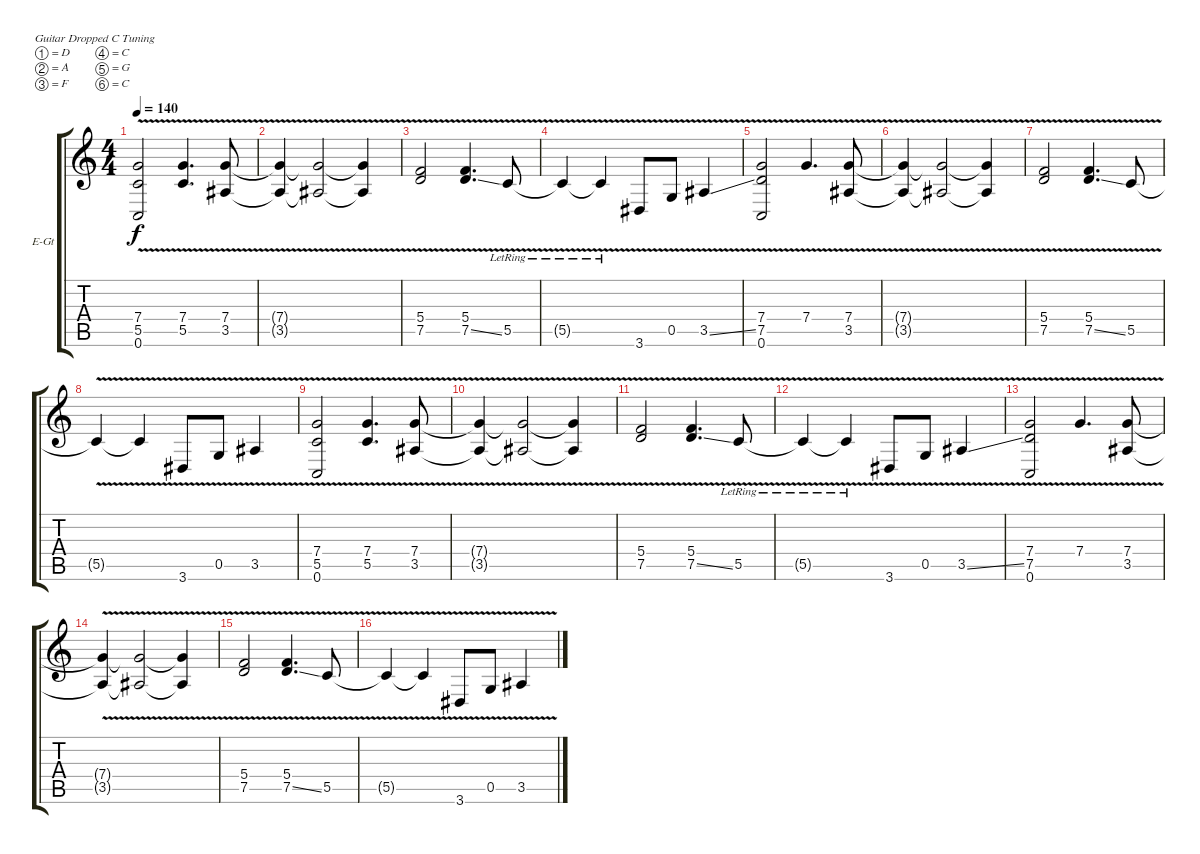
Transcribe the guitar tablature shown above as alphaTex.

\bracketExtendMode groupsimilarinstruments
\firstSystemTrackNameOrientation horizontal
\otherSystemsTrackNameOrientation horizontal
\track ("Guitar 1" "E-Gt") {instrument overdrivenguitar}
\staff {score tabs}
\tuning (D4 A3 F3 C3 G2 C2)
\ts (4 4)
\tempo 140
\clef g2
\scale
0.333333
\ks c
(7.4{v} 5.5{v} 0.6{v}).2{dy f} (7.4{v} 5.5{v}).4{d} (7.4{v} 3.5{v}).8 |
\scale
0.333333 (7.4{v t} 3.5{v t}).4 (7.4{v t} 3.5{v t}).2 (7.4{v t} 3.5{v t}).4 |
\scale
0.333333 (5.4{v} 7.5{v}).2 (5.4{v} 7.5{v ss}).4{d} 5.5{v lr}.8 |
\scale
0.333333 5.5{v lr t}.4 5.5{v lr t}.4 3.6{v}.8 0.5{v}.8 3.5{v ss}.4 |
\scale
0.333333 (7.4{v} 7.5{v} 0.6{v}).2 7.4{v}.4{d} (7.4{v} 3.5{v}).8 |
\scale
0.333333 (7.4{v t} 3.5{v t}).4 (7.4{v t} 3.5{v t}).2 (7.4{v t} 3.5{v t}).4 |
\scale
0.333333 (5.4{v} 7.5{v}).2 (5.4{v} 7.5{v ss}).4{d} 5.5{v}.8 |
\scale
0.333333 5.5{v t}.4 5.5{v t}.4 3.6{v}.8 0.5{v}.8 3.5{v}.4 |
\scale
0.333333 (7.4{v} 5.5{v} 0.6{v}).2 (7.4{v} 5.5{v}).4{d} (7.4{v} 3.5{v}).8 |
\scale
0.333333 (7.4{v t} 3.5{v t}).4 (7.4{v t} 3.5{v t}).2 (7.4{v t} 3.5{v t}).4 |
\scale
0.333333 (5.4{v} 7.5{v}).2 (5.4{v} 7.5{v ss}).4{d} 5.5{v lr}.8 |
\scale
0.333333 5.5{v lr t}.4 5.5{v lr t}.4 3.6{v}.8 0.5{v}.8 3.5{v ss}.4 |
\scale
0.333333 (7.4{v} 7.5{v} 0.6{v}).2 7.4{v}.4{d} (7.4{v} 3.5{v}).8 |
\scale
0.333333 (7.4{v t} 3.5{v t}).4 (7.4{v t} 3.5{v t}).2 (7.4{v t} 3.5{v t}).4 |
\scale
0.333333 (5.4{v} 7.5{v}).2 (5.4{v} 7.5{v ss}).4{d} 5.5{v}.8 |
\scale
0.333333 5.5{v t}.4 5.5{v t}.4 3.6{v}.8 0.5{v}.8 3.5{v}.4
